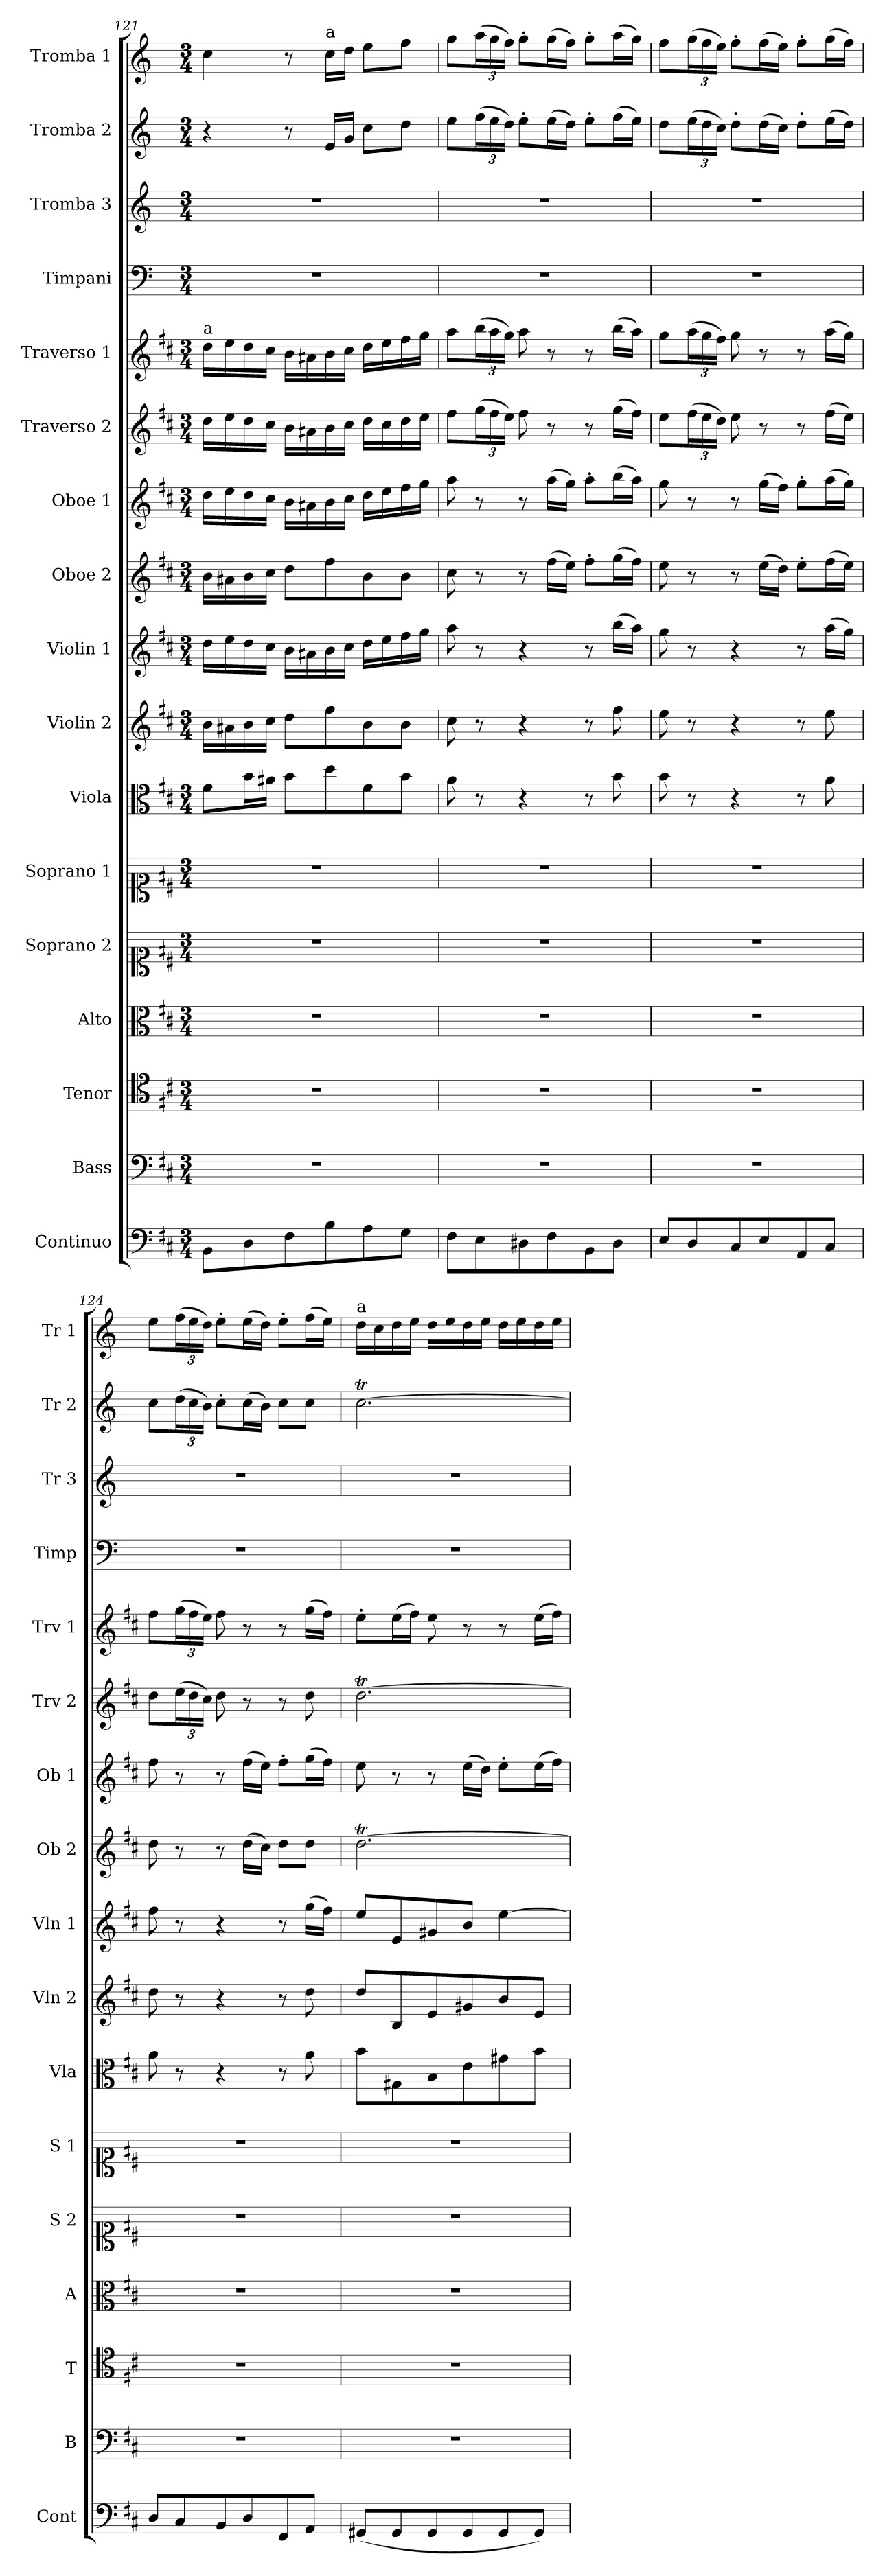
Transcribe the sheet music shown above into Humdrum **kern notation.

**kern	**kern	**kern	**kern	**kern	**kern	**kern	**kern	**kern	**kern	**kern	**kern	**kern	**kern	**kern	**kern	**kern
*part17	*part16	*part15	*part14	*part13	*part12	*part11	*part10	*part9	*part8	*part7	*part6	*part5	*part4	*part3	*part2	*part1
*staff17	*staff16	*staff15	*staff14	*staff13	*staff12	*staff11	*staff10	*staff9	*staff8	*staff7	*staff6	*staff5	*staff4	*staff3	*staff2	*staff1
*I"Continuo	*I"Bass	*I"Tenor	*I"Alto	*I"Soprano 2	*I"Soprano 1	*I"Viola	*I"Violin 2	*I"Violin 1	*I"Oboe 2	*I"Oboe 1	*I"Traverso 2	*I"Traverso 1	*I"Timpani	*I"Tromba 3	*I"Tromba 2	*I"Tromba 1
*I'Cont	*I'B	*I'T	*I'A	*I'S 2	*I'S 1	*I'Vla	*I'Vln 2	*I'Vln 1	*I'Ob 2	*I'Ob 1	*I'Trv 2	*I'Trv 1	*I'Timp	*I'Tr 3	*I'Tr 2	*I'Tr 1
!!LO:PB:g=z
*clefF4	*clefF4	*clefC4	*clefC3	*clefC1	*clefC1	*clefC3	*clefG2	*clefG2	*clefG2	*clefG2	*clefG2	*clefG2	*clefF4	*clefG2	*clefG2	*clefG2
*	*	*	*	*	*	*	*	*	*	*	*	*	*ITrd-1c-2	*ITrd-1c-2	*ITrd-1c-2	*ITrd-1c-2
*k[f#c#]	*k[f#c#]	*k[f#c#]	*k[f#c#]	*k[f#c#]	*k[f#c#]	*k[f#c#]	*k[f#c#]	*k[f#c#]	*k[f#c#]	*k[f#c#]	*k[f#c#]	*k[f#c#]	*k[f#c#]	*k[f#c#]	*k[f#c#]	*k[f#c#]
*M3/4	*M3/4	*M3/4	*M3/4	*M3/4	*M3/4	*M3/4	*M3/4	*M3/4	*M3/4	*M3/4	*M3/4	*M3/4	*M3/4	*M3/4	*M3/4	*M3/4
=121	=121	=121	=121	=121	=121	=121	=121	=121	=121	=121	=121	=121	=121	=121	=121	=121
!	!	!	!	!	!	!	!	!	!	!	!	!LO:TX:a:t=a	!	!	!	!
8BB\L	2.r	2.r	2.r	2.r	2.r	8f#\L	16b\LL	16dd\LL	16b\LL	16dd\LL	16dd\LL	16dd\LL	2.r	2.r	4r	4dd\
.	.	.	.	.	.	.	16a#X\	16ee\	16a#X\	16ee\	16ee\	16ee\	.	.	.	.
8D\	.	.	.	.	.	16b\L	16b\	16dd\	16b\	16dd\	16dd\	16dd\	.	.	.	.
.	.	.	.	.	.	16a#X\JJ	16cc#\JJ	16cc#\JJ	16cc#\JJ	16cc#\JJ	16cc#\JJ	16cc#\JJ	.	.	.	.
8F#\	.	.	.	.	.	8b\L	8dd\L	16b\LL	8dd\L	16b\LL	16b\LL	16b\LL	.	.	8r	8r
.	.	.	.	.	.	.	.	16a#X\	.	16a#X\	16a#X\	16a#X\	.	.	.	.
!	!	!	!	!	!	!	!	!	!	!	!	!	!	!	!	!LO:TX:a:t=a
8B\	.	.	.	.	.	8dd\	8ff#\	16b\	8ff#\	16b\	16b\	16b\	.	.	16f#/LL	16dd\LL
.	.	.	.	.	.	.	.	16cc#\JJ	.	16cc#\JJ	16cc#\JJ	16cc#\JJ	.	.	16a/JJ	16ee\JJ
8A\	.	.	.	.	.	8f#\	8b\	16dd\LL	8b\	16dd\LL	16dd\LL	16dd\LL	.	.	8dd\L	8ff#\L
.	.	.	.	.	.	.	.	16ee\	.	16ee\	16cc#\	16ee\	.	.	.	.
8G\J	.	.	.	.	.	8b\J	8b\J	16ff#\	8b\J	16ff#\	16dd\	16ff#\	.	.	8ee\J	8gg\J
.	.	.	.	.	.	.	.	16gg\JJ	.	16gg\JJ	16ee\JJ	16gg\JJ	.	.	.	.
=122	=122	=122	=122	=122	=122	=122	=122	=122	=122	=122	=122	=122	=122	=122	=122	=122
8F#\L	2.r	2.r	2.r	2.r	2.r	8a\	8cc#\	8aa\	8cc#\	8aa\	8ff#\L	8aa\L	2.r	2.r	8ff#\L	8aa\L
*	*	*	*	*	*	*	*	*	*	*	*Xbrackettup	*Xbrackettup	*	*	*Xbrackettup	*Xbrackettup
8E\	.	.	.	.	.	8r	8r	8r	8r	8r	(24gg\L	(24bb\L	.	.	(24gg\L	(24bb\L
.	.	.	.	.	.	.	.	.	.	.	24ff#\	24aa\	.	.	24ff#\	24aa\
.	.	.	.	.	.	.	.	.	.	.	24ee\JJ)	24gg\JJ)	.	.	24ee\JJ)	24gg\JJ)
8D#X\	.	.	.	.	.	4r	4r	4r	8r	8r	8ff#\	8aa\	.	.	8ff#'\L	8aa'\L
8F#\	.	.	.	.	.	.	.	.	(16ff#\LL	(16aa\LL	8r	8r	.	.	(16ff#\L	(16aa\L
.	.	.	.	.	.	.	.	.	16ee\JJ)	16gg\JJ)	.	.	.	.	16ee\JJ)	16gg\JJ)
8BB\	.	.	.	.	.	8r	8r	8r	8ff#'\L	8aa'\L	8r	8r	.	.	8ff#'\L	8aa'\L
8D#\J	.	.	.	.	.	8b\	8ff#\	(16bb\LL	(16gg\L	(16bb\L	(16gg\LL	(16bb\LL	.	.	(16gg\L	(16bb\L
.	.	.	.	.	.	.	.	16aa\JJ)	16ff#\JJ)	16aa\JJ)	16ff#\JJ)	16aa\JJ)	.	.	16ff#\JJ)	16aa\JJ)
=123	=123	=123	=123	=123	=123	=123	=123	=123	=123	=123	=123	=123	=123	=123	=123	=123
8E/L	2.r	2.r	2.r	2.r	2.r	8b\	8ee\	8gg\	8ee\	8gg\	8ee\L	8gg\L	2.r	2.r	8ee\L	8gg\L
8D/	.	.	.	.	.	8r	8r	8r	8r	8r	(24ff#\L	(24aa\L	.	.	(24ff#\L	(24aa\L
.	.	.	.	.	.	.	.	.	.	.	24ee\	24gg\	.	.	24ee\	24gg\
.	.	.	.	.	.	.	.	.	.	.	24dd\JJ)	24ff#\JJ)	.	.	24dd\JJ)	24ff#\JJ)
8C#/	.	.	.	.	.	4r	4r	4r	8r	8r	8ee\	8gg\	.	.	8ee'\L	8gg'\L
8E/	.	.	.	.	.	.	.	.	(16ee\LL	(16gg\LL	8r	8r	.	.	(16ee\L	(16gg\L
.	.	.	.	.	.	.	.	.	16dd\JJ)	16ff#\JJ)	.	.	.	.	16dd\JJ)	16ff#\JJ)
8AA/	.	.	.	.	.	8r	8r	8r	8ee'\L	8gg'\L	8r	8r	.	.	8ee'\L	8gg'\L
8C#/J	.	.	.	.	.	8a\	8ee\	(16aa\LL	(16ff#\L	(16aa\L	(16ff#\LL	(16aa\LL	.	.	(16ff#\L	(16aa\L
.	.	.	.	.	.	.	.	16gg\JJ)	16ee\JJ)	16gg\JJ)	16ee\JJ)	16gg\JJ)	.	.	16ee\JJ)	16gg\JJ)
=124	=124	=124	=124	=124	=124	=124	=124	=124	=124	=124	=124	=124	=124	=124	=124	=124
8D/L	2.r	2.r	2.r	2.r	2.r	8a\	8dd\	8ff#\	8dd\	8ff#\	8dd\L	8ff#\L	2.r	2.r	8dd\L	8ff#\L
8C#/	.	.	.	.	.	8r	8r	8r	8r	8r	(24ee\L	(24gg\L	.	.	(24ee\L	(24gg\L
.	.	.	.	.	.	.	.	.	.	.	24dd\	24ff#\	.	.	24dd\	24ff#\
.	.	.	.	.	.	.	.	.	.	.	24cc#\JJ)	24ee\JJ)	.	.	24cc#\JJ)	24ee\JJ)
8BB/	.	.	.	.	.	4r	4r	4r	8r	8r	8dd\	8ff#\	.	.	8dd'\L	8ff#'\L
8D/	.	.	.	.	.	.	.	.	(16dd\LL	(16ff#\LL	8r	8r	.	.	(16dd\L	(16ff#\L
.	.	.	.	.	.	.	.	.	16cc#\JJ)	16ee\JJ)	.	.	.	.	16cc#\JJ)	16ee\JJ)
8FF#/	.	.	.	.	.	8r	8r	8r	8dd\L	8ff#'\L	8r	8r	.	.	8dd\L	8ff#'\L
8AA/J	.	.	.	.	.	8a\	8dd\	(16gg\LL	8dd\J	(16gg\L	8dd\	(16gg\LL	.	.	8dd\J	(16gg\L
.	.	.	.	.	.	.	.	16ff#\JJ)	.	16ff#\JJ)	.	16ff#\JJ)	.	.	.	16ff#\JJ)
=125	=125	=125	=125	=125	=125	=125	=125	=125	=125	=125	=125	=125	=125	=125	=125	=125
!	!	!	!	!	!	!	!	!	!	!	!	!	!	!	!	!LO:TX:a:t=a
(8GG#X/L	2.r	2.r	2.r	2.r	2.r	8b\L	8dd/L	8ee/L	[2.ddT\	8ee\	[2.ddT\	8ee'\L	2.r	2.r	[2.ddT\	16ee\LL
.	.	.	.	.	.	.	.	.	.	.	.	.	.	.	.	16dd\
8GG#/	.	.	.	.	.	8G#X\	8B/	8e/	.	8r	.	(16ee\L	.	.	.	16ee\
.	.	.	.	.	.	.	.	.	.	.	.	16ff#\JJ)	.	.	.	16ff#\JJ
8GG#/	.	.	.	.	.	8B\	8e/	8g#X/	.	8r	.	8ee\	.	.	.	16ee\LL
.	.	.	.	.	.	.	.	.	.	.	.	.	.	.	.	16ff#\
8GG#/	.	.	.	.	.	8e\	8g#X/	8b/J	.	(16ee\LL	.	8r	.	.	.	16ee\
.	.	.	.	.	.	.	.	.	.	16dd\JJ)	.	.	.	.	.	16ff#\JJ
8GG#/	.	.	.	.	.	8g#X\	8b/	[4ee\	.	8ee'\L	.	8r	.	.	.	16ee\LL
.	.	.	.	.	.	.	.	.	.	.	.	.	.	.	.	16ff#\
8GG#/J)	.	.	.	.	.	8b\J	8e/J	.	.	(16ee\L	.	(16ee\LL	.	.	.	16ee\
.	.	.	.	.	.	.	.	.	.	16ff#\JJ)	.	16ff#\JJ)	.	.	.	16ff#\JJ
=	=	=	=	=	=	=	=	=	=	=	=	=	=	=	=	=
*-	*-	*-	*-	*-	*-	*-	*-	*-	*-	*-	*-	*-	*-	*-	*-	*-
